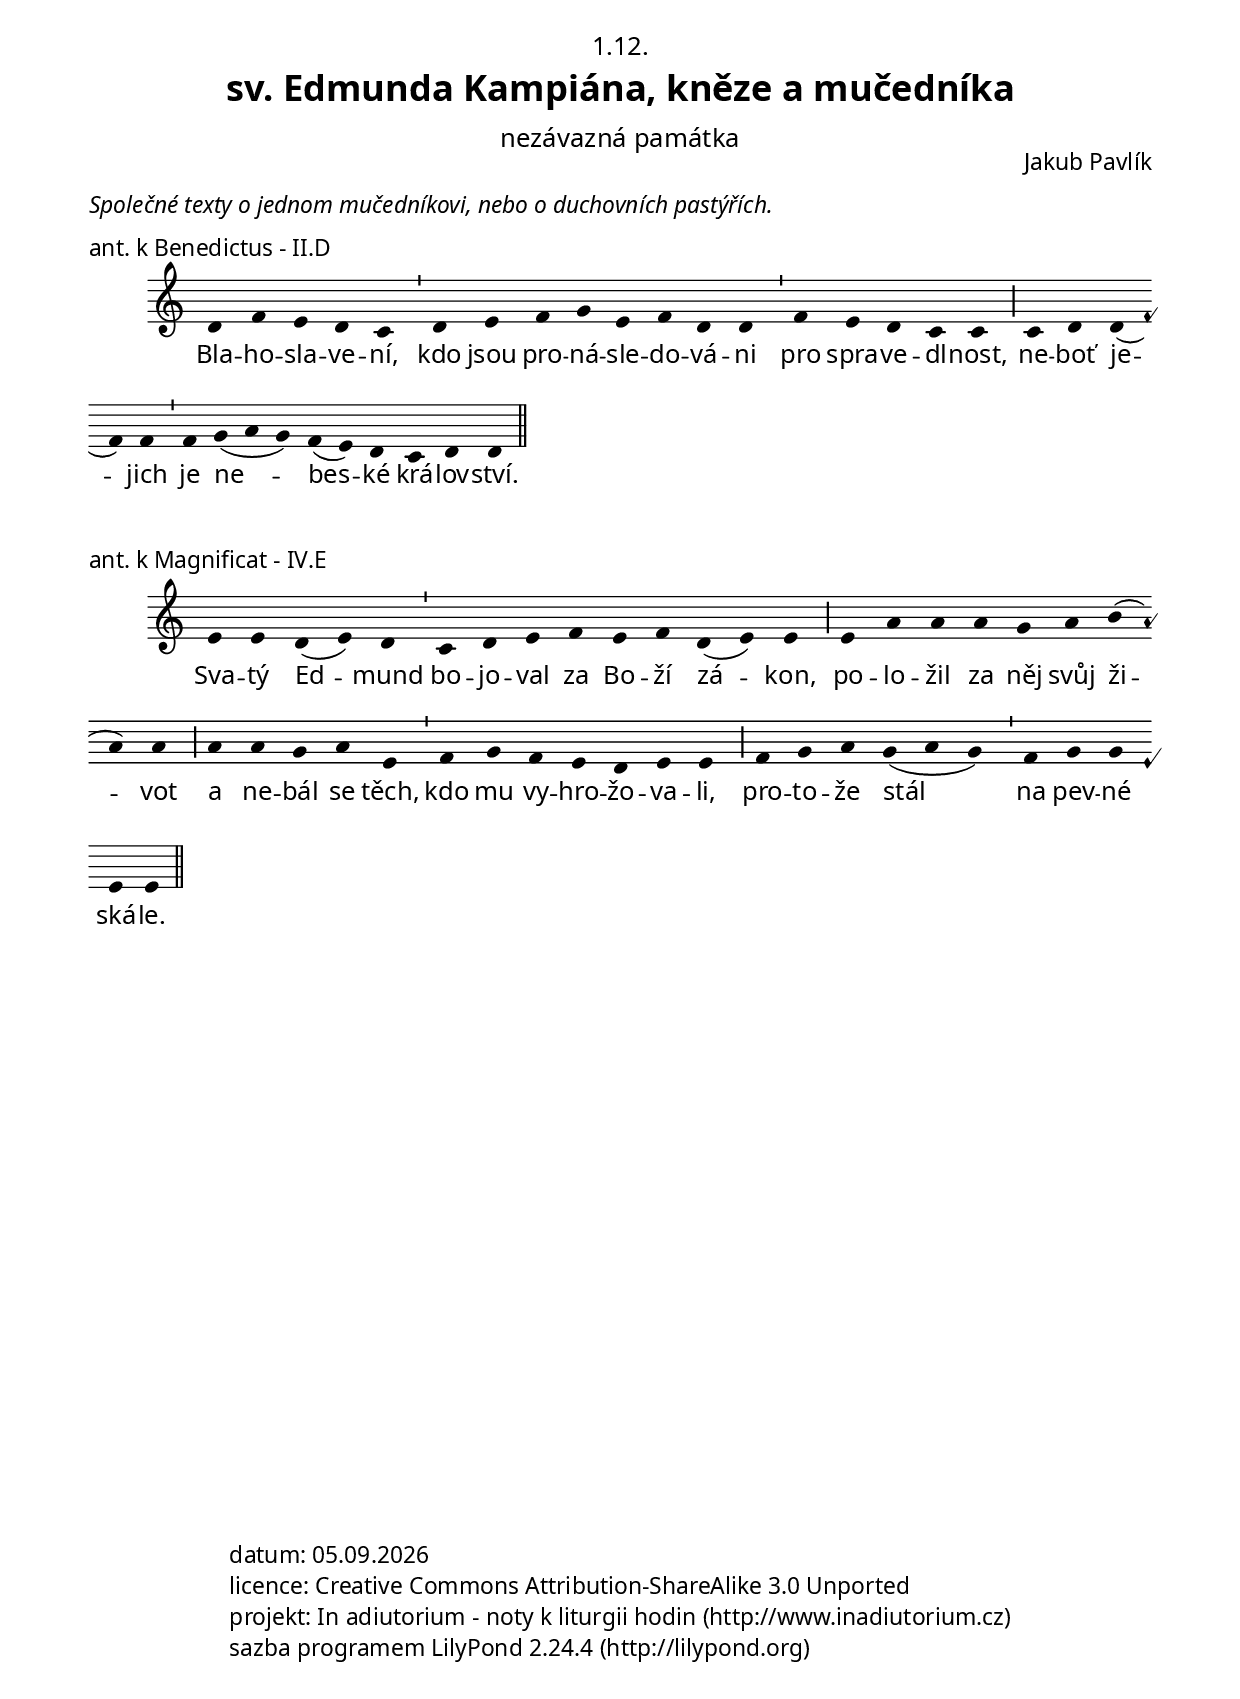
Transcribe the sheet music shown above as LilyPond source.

\version "2.17.5"

\include "../spolecne.ly"

\header {
  title = \markup\titleSvatek
            "sv. Edmunda Kampiána, kněze a mučedníka"
            "nezávazná památka"
            1.12.
  composer = "Jakub Pavlík"
}

\markup\communia #'(#:mucednik #:pastyr)

\score {
  \relative c' {
    \choralniRezim
    d4 f e d c \barMin d e f g e f d d \barMin
    f e d c c \barMaior
    c d d( f) f \barMin f g( a g) f( e) d c d d \barFinalis
  }
  \addlyrics {
    Bla -- ho -- sla -- ve -- ní,
    kdo jsou pro -- ná -- sle -- do -- vá -- ni
    pro spra -- ve -- dl -- nost,
    ne -- boť je -- jich je ne -- bes -- ké krá -- lov -- ství.
  }
  \header {
    quid = "ant. k Benedictus"
    modus = "II"
    differentia = "D"
    psalmus = ""
    fial = "commune/commune_vicemucedniku.ly#rch-aben"
    id = "aben"
    piece = \markup {\sestavTitulekBezZalmu}
  }
}

\score {
  \relative c' {
    \choralniRezim
    e4 e d( e) d \barMin c d e f e f d( e) e \barMaior
    e a a a g a b( a) a \barMaior
    a a g a e \barMin f g f e d e e \barMaior
    f g a g( a g) \barMin f g g e e \barFinalis
  }
  \addlyrics {
    Sva -- tý Ed -- mund bo -- jo -- val za Bo -- ží zá -- kon,
    po -- lo -- žil za něj svůj ži -- vot
    a ne -- bál se těch, kdo mu vy -- hro -- žo -- va -- li,
    pro -- to -- že stál na pev -- né ská -- le.
  }
  \header {
    quid = "ant. k Magnificat"
    modus = "IV"
    differentia = "E"
    psalmus = ""
    fial = "commune/commune_jedenmucednik.ly#1ne-amag1?zacatek=2&konec=47"
    id = "amag"
    piece = \markup {\sestavTitulekBezZalmu}
  }
}